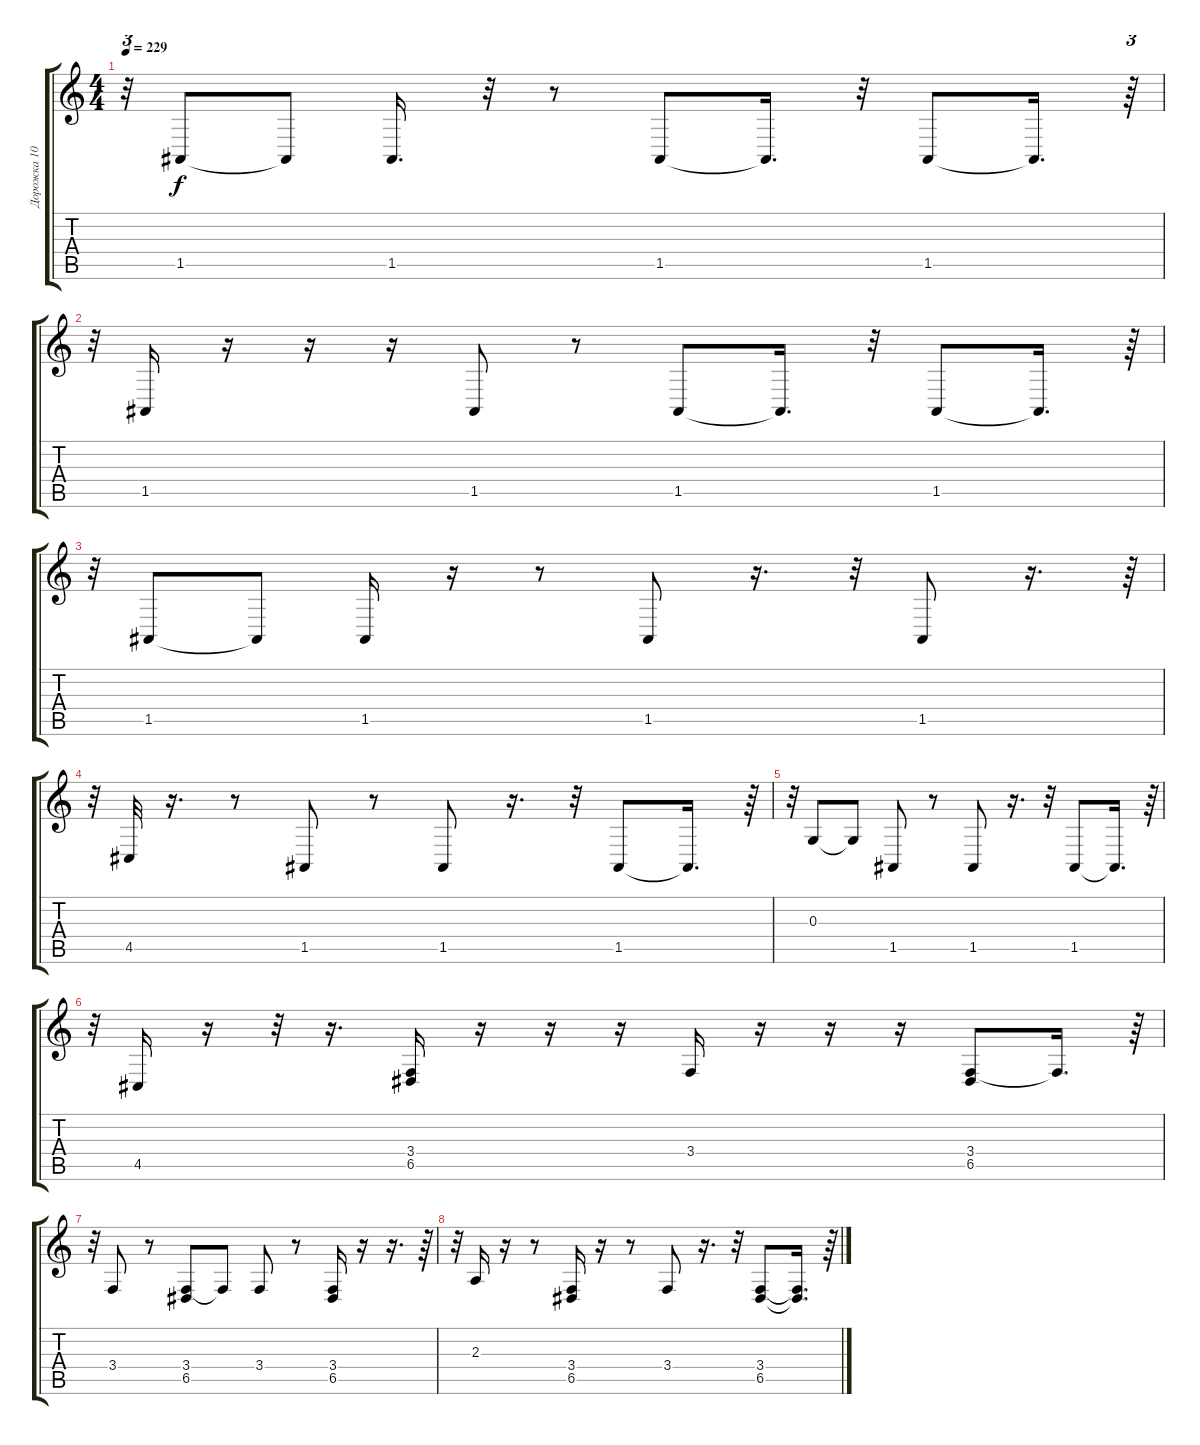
\track ("Дорожка 10" "Дорожка 10") {instrument drawbarorgan}
\staff {score tabs}
\tuning (E4 B3 G3 D3 A2 E2) {hide}
\ts (4 4)
\tempo 229
\clef g2
\ks c
r.32{tu (3 2) dy f} 1.5.8 1.5{t}.8 1.5.16{d} r.32 r.8 1.5.8 1.5{t}.16{d} r.32 1.5.8 1.5{t}.16{d} r.64{tu (3 2)} |
r.32{tu (3 2)} 1.5.16 r.16 r.16 r.16 1.5.8 r.8 1.5.8 1.5{t}.16{d} r.32 1.5.8 1.5{t}.16{d} r.64{tu (3 2)} |
r.32{tu (3 2)} 1.5.8 1.5{t}.8 1.5.16 r.16 r.8 1.5.8 r.16{d} r.32 1.5.8 r.16{d} r.64{tu (3 2)} |
r.32{tu (3 2)} 4.5.32 r.16{d} r.8 1.5.8 r.8 1.5.8 r.16{d} r.32 1.5.8 1.5{t}.16{d} r.64{tu (3 2)} |
r.32{tu (3 2)} 0.3.8 0.3{t}.8 1.5.8 r.8 1.5.8 r.16{d} r.32 1.5.8 1.5{t}.16{d} r.64{tu (3 2)} |
r.32{tu (3 2)} 4.5.16 r.16 r.32 r.16{d} (3.4 6.5).16 r.16 r.16 r.16 3.4.16 r.16 r.16 r.16 (3.4 6.5).8 3.4{t}.16{d} r.64{tu (3 2)} |
r.32{tu (3 2)} 3.4.8 r.8 (3.4 6.5).8 3.4{t}.8 3.4.8 r.8 (3.4 6.5).16 r.16 r.16{d} r.64{tu (3 2)} |
r.32{tu (3 2)} 2.3.16 r.16 r.8 (3.4 6.5).16 r.16 r.8 3.4.8 r.16{d} r.32 (3.4 6.5).8 (3.4{t} 6.5{t}).16{d} r.64{tu (3 2)}
